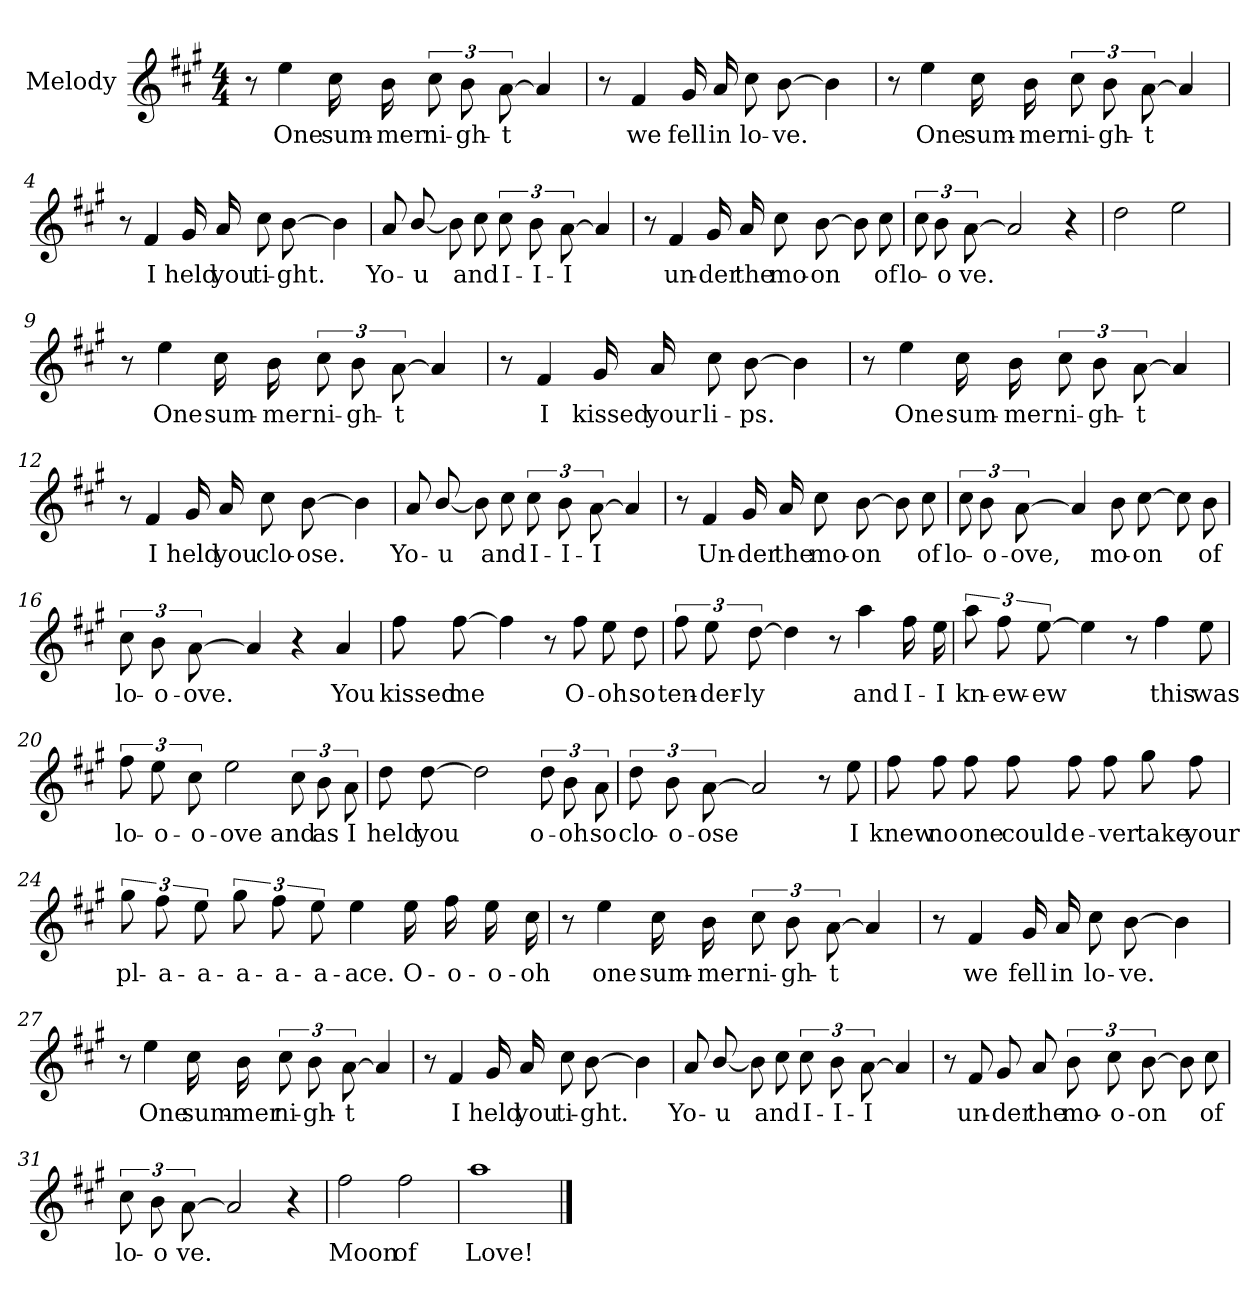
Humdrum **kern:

**kern	**text
*part1	*part1
*staff1	*staff1
*I"Melody	*
*clefG2	*
*k[f#c#g#]	*
*M4/4	*
=1	=1
8r	.
4ee\	One
16cc#\LL	sum-
16b\J	mer
12cc#\L	ni-
12b\	gh-
[<12a\	t
4a/]	.
=2	=2
8r	.
4f#/	we
16g#/LL	fell
16a/J	in
8cc#\L	lo-
[>8b\	ve.
4b\]	.
=3	=3
8r	.
4ee\	One
16cc#\LL	sum-
16b\J	mer
12cc#\L	ni-
12b\	gh-
[<12a\	t
4a/]	.
!!LO:LB:g=z
=4	=4
8r	.
4f#/	I
16g#/LL	held
16a/J	you
8cc#\L	ti-
[>8b\	ght.
4b\]	.
=5	=5
8a/L	Yo-
[>8b/	u
8b\L]	.
8cc#\	and
12cc#\L	I-
12b\	I-
[<12a\	I
4a/]	.
=6	=6
8r	.
4f#/	un-
16g#/LL	der
16a/J	the
8cc#\L	mo-
[>8b\	on
8b\L]	.
8cc#\	of
!!LO:LB:g=z
=7	=7
12cc#\L	lo-
12b\	o
[<12a\	-ve.
2a/]	.
4r	.
=8	=8
2dd\	.
2ee\	.
=9	=9
8r	.
4ee\	One
16cc#\LL	sum-
16b\J	mer
12cc#\L	ni-
12b\	gh-
[<12a\	t
4a/]	.
=10	=10
8r	.
4f#/	I
16g#/LL	kissed
16a/J	your
8cc#\L	li-
[>8b\	ps.
4b\]	.
!!LO:LB:g=z
=11	=11
8r	.
4ee\	One
16cc#\LL	sum-
16b\J	mer
12cc#\L	ni-
12b\	gh-
[<12a\	t
4a/]	.
=12	=12
8r	.
4f#/	I
16g#/LL	held
16a/J	you
8cc#\L	clo-
[>8b\	ose.
4b\]	.
=13	=13
8a/L	Yo-
[>8b/	u
8b\L]	.
8cc#\	and
12cc#\L	I-
12b\	I-
[<12a\	I
4a/]	.
!!LO:LB:g=z
=14	=14
8r	.
4f#/	Un-
16g#/LL	der
16a/J	the
8cc#\L	mo-
[>8b\	on
8b\L]	.
8cc#\	of
=15	=15
12cc#\L	lo-
12b\	o-
[<12a\	ove,
4a/]	.
8b\L	mo-
[>8cc#\	on
8cc#\L]	.
8b\	of
=16	=16
12cc#\L	lo-
12b\	o-
[<12a\	ove.
4a/]	.
4r	.
4a/	You
!!LO:LB:g=z
=17	=17
8ff#\L	kissed
[>8ff#\	me
4ff#\]	.
8r	.
8ff#\	O-
8ee\L	oh
8dd\	so
=18	=18
12ff#\L	ten-
12ee\	der-
[>12dd\	ly
4dd\]	.
8r	.
4aa\	and
16ff#\LL	I-
16ee\J	I
=19	=19
12aa\L	kn-
12ff#\	ew-
[>12ee\	ew
4ee\]	.
8r	.
4ff#\	this
8ee\	was
!!LO:LB:g=z
=20	=20
12ff#\L	lo-
12ee\	o-
12cc#\	o-
2ee\	ove
12cc#\L	and
12b\	as
12a\	I
=21	=21
8dd\L	held
[>8dd\	you
2dd\]	.
12dd\L	o-
12b\	oh
12a\	so
=22	=22
12dd\L	clo-
12b\	o-
[<12a\	ose
2a/]	.
8r	.
8ee\	I
!!LO:LB:g=z
=23	=23
8ff#\L	knew
8ff#\	no
8ff#\L	one
8ff#\	could
8ff#\L	e-
8ff#\	ver
8gg#\L	take
8ff#\	your
=24	=24
12gg#\L	pl-
12ff#\	a-
12ee\	a-
12gg#\L	a-
12ff#\	a-
12ee\	a-
4ee\	ace.
16ee\LL	O-
16ff#\J	o-
16ee\J	o-
16cc#\J	oh
!!LO:PB:g=z
=25	=25
8r	.
4ee\	one
16cc#\LL	sum-
16b\J	mer
12cc#\L	ni-
12b\	gh-
[<12a\	t
4a/]	.
=26	=26
8r	.
4f#/	we
16g#/LL	fell
16a/J	in
8cc#\L	lo-
[>8b\	ve.
4b\]	.
=27	=27
8r	.
4ee\	One
16cc#\LL	sum-
16b\J	mer
12cc#\L	ni-
12b\	gh-
[<12a\	t
4a/]	.
!!LO:LB:g=z
=28	=28
8r	.
4f#/	I
16g#/LL	held
16a/J	you
8cc#\L	ti-
[>8b\	ght.
4b\]	.
=29	=29
8a/L	Yo-
[>8b/	u
8b\L]	.
8cc#\	and
12cc#\L	I-
12b\	I-
[<12a\	I
4a/]	.
=30	=30
8r	.
8f#/	un-
8g#/L	der
8a/	the
12b\L	mo-
12cc#\	o-
[>12b\	on
8b\L]	.
8cc#\	of
!!LO:LB:g=z
=31	=31
12cc#\L	lo-
12b\	o
[<12a\	-ve.
2a/]	.
4r	.
=32	=32
2ff#\	Moon
2ff#\	of
=33	=33
1aa	Love!
==	==
*-	*-
